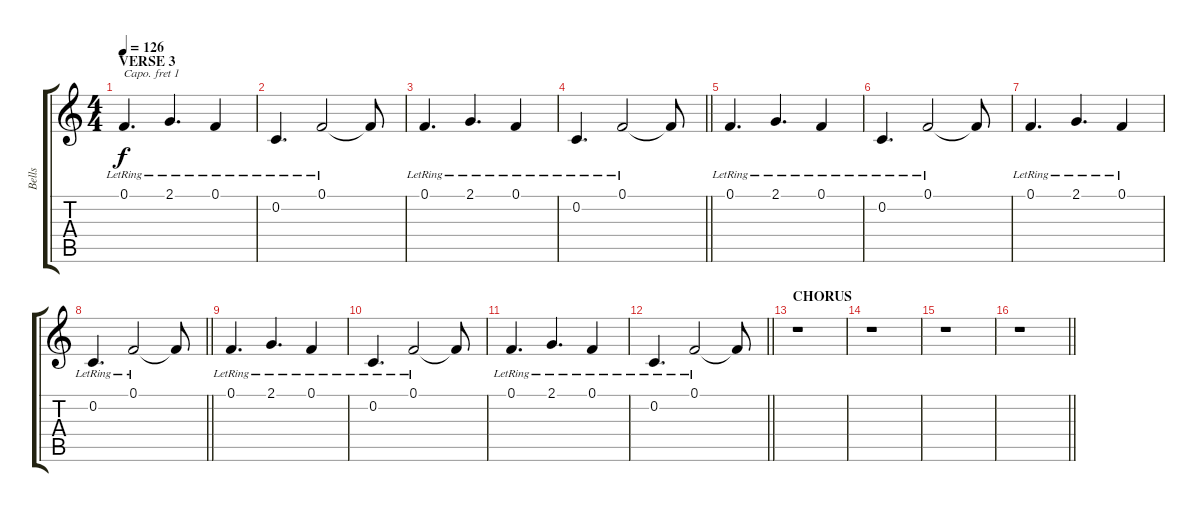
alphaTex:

\track ("Bells" "Bells") {instrument pad1newage}
\staff {score tabs}
\capo 1
\tuning (E4 B3 G3 D3 A2 E2) {hide}
\ts (4 4)
\section ("" "VERSE 3")
\tempo 126
\clef g2
\ks c
0.1{lr}.4{d dy f} 2.1{lr}.4{d} 0.1{lr}.4 |
0.2{lr}.4{d} 0.1{lr}.2 0.1{t}.8 |
0.1{lr}.4{d} 2.1{lr}.4{d} 0.1{lr}.4 |
\barLineRight lightlight
0.2{lr}.4{d} 0.1{lr}.2 0.1{t}.8 |
0.1{lr}.4{d} 2.1{lr}.4{d} 0.1{lr}.4 |
0.2{lr}.4{d} 0.1{lr}.2 0.1{t}.8 |
0.1{lr}.4{d} 2.1{lr}.4{d} 0.1{lr}.4 |
\barLineRight lightlight
0.2{lr}.4{d} 0.1{lr}.2 0.1{t}.8 |
0.1{lr}.4{d} 2.1{lr}.4{d} 0.1{lr}.4 |
0.2{lr}.4{d} 0.1{lr}.2 0.1{t}.8 |
0.1{lr}.4{d} 2.1{lr}.4{d} 0.1{lr}.4 |
\barLineRight lightlight
0.2{lr}.4{d} 0.1{lr}.2 0.1{t}.8 |
\section ("" "CHORUS")
r.1 |
r.1 |
r.1 |
\barLineRight lightlight
r.1
